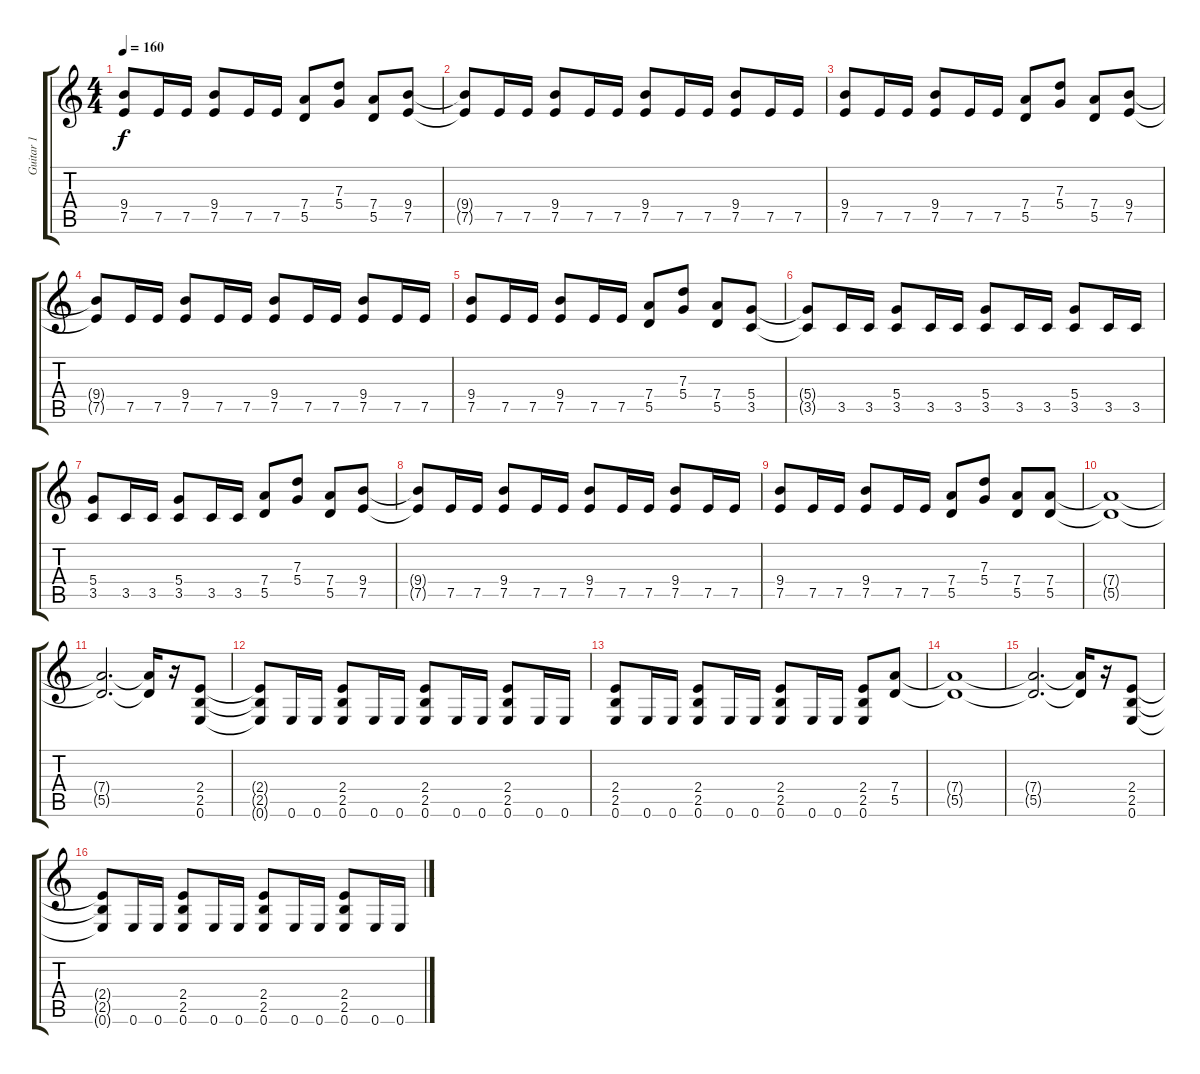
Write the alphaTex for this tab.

\track ("Guitar 1" "Guitar 1") {instrument distortionguitar}
\staff {score tabs}
\tuning (E4 B3 G3 D3 A2 E2) {hide}
\ts (4 4)
\tempo 160
\clef g2
\ks c
(9.4 7.5).8{dy f} 7.5.16 7.5.16 (9.4 7.5).8 7.5.16 7.5.16 (7.4 5.5).8 (7.3 5.4).8 (7.4 5.5).8 (9.4 7.5).8 |
(9.4{t} 7.5{t}).8 7.5.16 7.5.16 (9.4 7.5).8 7.5.16 7.5.16 (9.4 7.5).8 7.5.16 7.5.16 (9.4 7.5).8 7.5.16 7.5.16 |
(9.4 7.5).8 7.5.16 7.5.16 (9.4 7.5).8 7.5.16 7.5.16 (7.4 5.5).8 (7.3 5.4).8 (7.4 5.5).8 (9.4 7.5).8 |
(9.4{t} 7.5{t}).8 7.5.16 7.5.16 (9.4 7.5).8 7.5.16 7.5.16 (9.4 7.5).8 7.5.16 7.5.16 (9.4 7.5).8 7.5.16 7.5.16 |
(9.4 7.5).8 7.5.16 7.5.16 (9.4 7.5).8 7.5.16 7.5.16 (7.4 5.5).8 (7.3 5.4).8 (7.4 5.5).8 (5.4 3.5).8 |
(5.4{t} 3.5{t}).8 3.5.16 3.5.16 (5.4 3.5).8 3.5.16 3.5.16 (5.4 3.5).8 3.5.16 3.5.16 (5.4 3.5).8 3.5.16 3.5.16 |
(5.4 3.5).8 3.5.16 3.5.16 (5.4 3.5).8 3.5.16 3.5.16 (7.4 5.5).8 (7.3 5.4).8 (7.4 5.5).8 (9.4 7.5).8 |
(9.4{t} 7.5{t}).8 7.5.16 7.5.16 (9.4 7.5).8 7.5.16 7.5.16 (9.4 7.5).8 7.5.16 7.5.16 (9.4 7.5).8 7.5.16 7.5.16 |
(9.4 7.5).8 7.5.16 7.5.16 (9.4 7.5).8 7.5.16 7.5.16 (7.4 5.5).8 (7.3 5.4).8 (7.4 5.5).8 (7.4 5.5).8 |
(7.4{t} 5.5{t}).1 |
(7.4{t} 5.5{t}).2{d} (7.4{t} 5.5{t}).16 r.16 (2.4 2.5 0.6).8 |
(2.4{t} 2.5{t} 0.6{t}).8 0.6.16 0.6.16 (2.4 2.5 0.6).8 0.6.16 0.6.16 (2.4 2.5 0.6).8 0.6.16 0.6.16 (2.4 2.5 0.6).8 0.6.16 0.6.16 |
(2.4 2.5 0.6).8 0.6.16 0.6.16 (2.4 2.5 0.6).8 0.6.16 0.6.16 (2.4 2.5 0.6).8 0.6.16 0.6.16 (2.4 2.5 0.6).8 (7.4 5.5).8 |
(7.4{t} 5.5{t}).1 |
(7.4{t} 5.5{t}).2{d} (7.4{t} 5.5{t}).16 r.16 (2.4 2.5 0.6).8 |
(2.4{t} 2.5{t} 0.6{t}).8 0.6.16 0.6.16 (2.4 2.5 0.6).8 0.6.16 0.6.16 (2.4 2.5 0.6).8 0.6.16 0.6.16 (2.4 2.5 0.6).8 0.6.16 0.6.16
